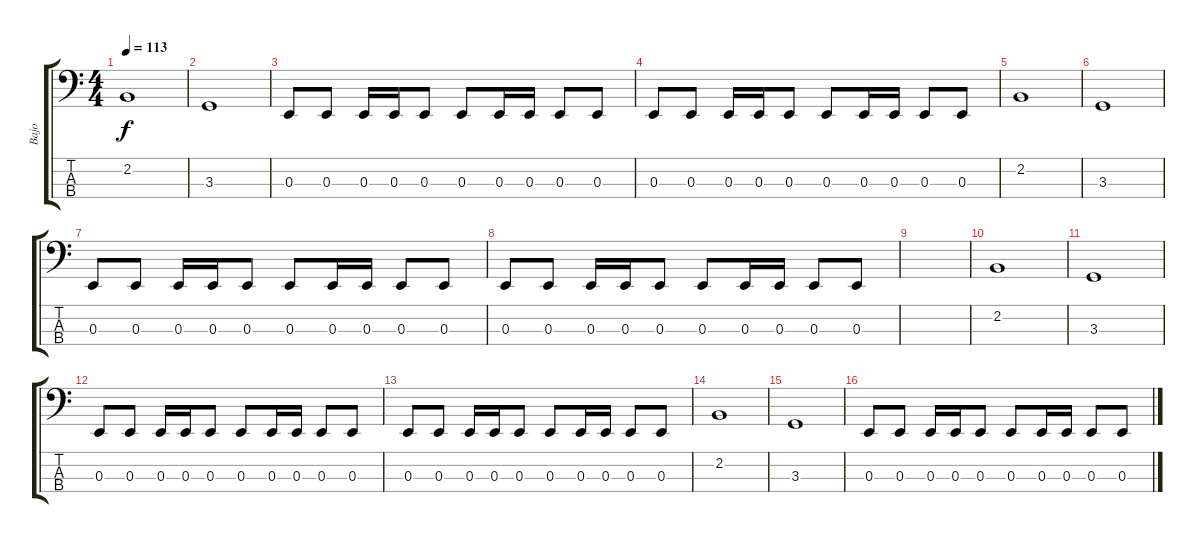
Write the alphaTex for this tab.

\track ("Bajo" "Bajo") {instrument electricbassfinger}
\staff {score tabs}
\tuning (D2 A1 E1 B0) {hide}
\ts (4 4)
\tempo 113
\clef f4
\ks c
2.2.1{dy f} |
3.3.1 |
0.3.8 0.3.8 0.3.16 0.3.16 0.3.8 0.3.8 0.3.16 0.3.16 0.3.8 0.3.8 |
0.3.8 0.3.8 0.3.16 0.3.16 0.3.8 0.3.8 0.3.16 0.3.16 0.3.8 0.3.8 |
2.2.1 |
3.3.1 |
0.3.8 0.3.8 0.3.16 0.3.16 0.3.8 0.3.8 0.3.16 0.3.16 0.3.8 0.3.8 |
0.3.8 0.3.8 0.3.16 0.3.16 0.3.8 0.3.8 0.3.16 0.3.16 0.3.8 0.3.8 |
|
2.2.1 |
3.3.1 |
0.3.8 0.3.8 0.3.16 0.3.16 0.3.8 0.3.8 0.3.16 0.3.16 0.3.8 0.3.8 |
0.3.8 0.3.8 0.3.16 0.3.16 0.3.8 0.3.8 0.3.16 0.3.16 0.3.8 0.3.8 |
2.2.1 |
3.3.1 |
0.3.8 0.3.8 0.3.16 0.3.16 0.3.8 0.3.8 0.3.16 0.3.16 0.3.8 0.3.8
